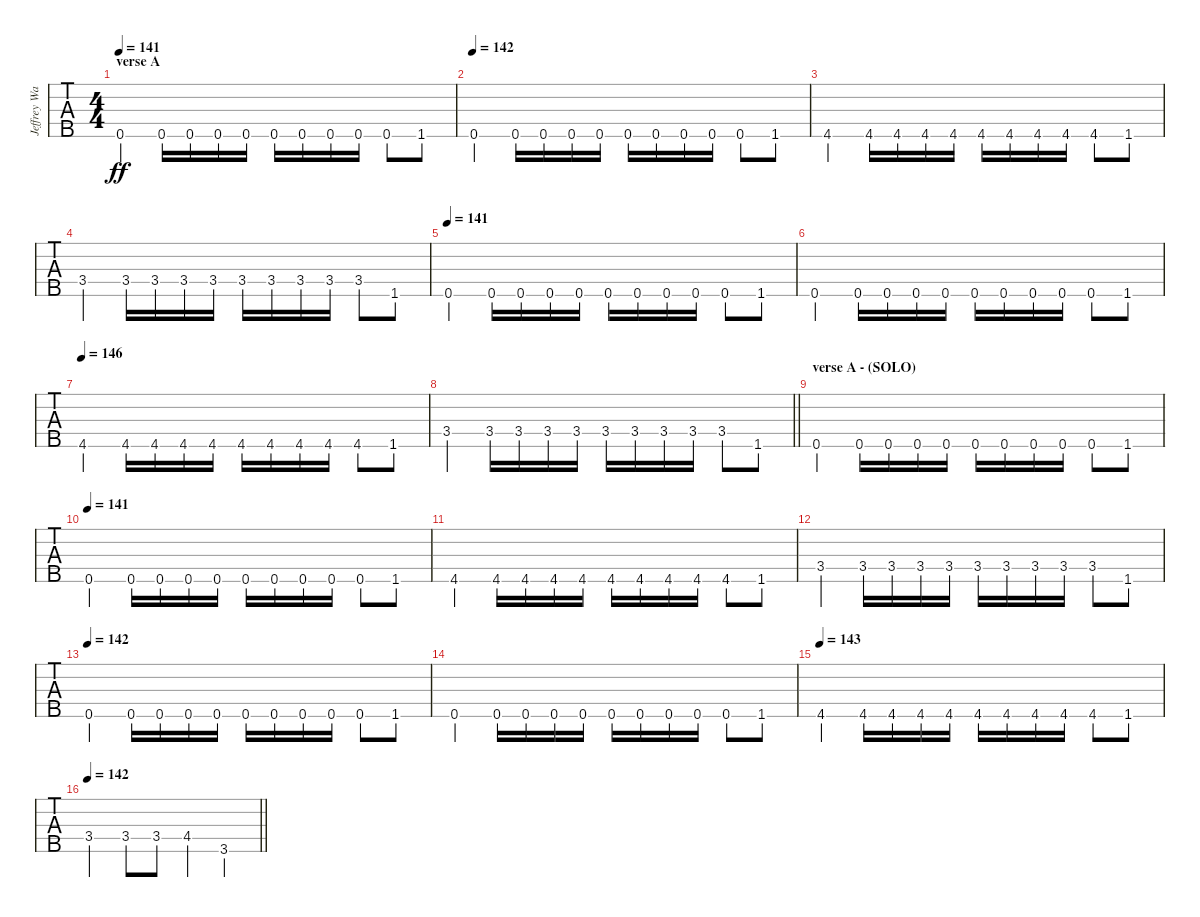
\track ("Jeffrey Walker" "Jeffrey Wa") {instrument electricbasspick}
\staff {tabs}
\tuning (G2 D2 A1 E1 B0) {hide}
\ts (4 4)
\section ("" "verse A")
\tempo 141
\clef f4
\ks c
0.5.4{dy ff} 0.5.16 0.5.16 0.5.16 0.5.16 0.5.16 0.5.16 0.5.16 0.5.16 0.5.8 1.5.8 |
\tempo 142
0.5.4 0.5.16 0.5.16 0.5.16 0.5.16 0.5.16 0.5.16 0.5.16 0.5.16 0.5.8 1.5.8 |
4.5.4 4.5.16 4.5.16 4.5.16 4.5.16 4.5.16 4.5.16 4.5.16 4.5.16 4.5.8 1.5.8 |
3.4.4 3.4.16 3.4.16 3.4.16 3.4.16 3.4.16 3.4.16 3.4.16 3.4.16 3.4.8 1.5.8 |
\tempo 141
0.5.4 0.5.16 0.5.16 0.5.16 0.5.16 0.5.16 0.5.16 0.5.16 0.5.16 0.5.8 1.5.8 |
0.5.4 0.5.16 0.5.16 0.5.16 0.5.16 0.5.16 0.5.16 0.5.16 0.5.16 0.5.8 1.5.8 |
\tempo 146
4.5.4 4.5.16 4.5.16 4.5.16 4.5.16 4.5.16 4.5.16 4.5.16 4.5.16 4.5.8 1.5.8 |
\barLineRight lightlight
3.4.4 3.4.16 3.4.16 3.4.16 3.4.16 3.4.16 3.4.16 3.4.16 3.4.16 3.4.8 1.5.8 |
\section ("" "verse A - (SOLO)")
0.5.4 0.5.16 0.5.16 0.5.16 0.5.16 0.5.16 0.5.16 0.5.16 0.5.16 0.5.8 1.5.8 |
\tempo 141
0.5.4 0.5.16 0.5.16 0.5.16 0.5.16 0.5.16 0.5.16 0.5.16 0.5.16 0.5.8 1.5.8 |
4.5.4 4.5.16 4.5.16 4.5.16 4.5.16 4.5.16 4.5.16 4.5.16 4.5.16 4.5.8 1.5.8 |
3.4.4 3.4.16 3.4.16 3.4.16 3.4.16 3.4.16 3.4.16 3.4.16 3.4.16 3.4.8 1.5.8 |
\tempo 142
0.5.4 0.5.16 0.5.16 0.5.16 0.5.16 0.5.16 0.5.16 0.5.16 0.5.16 0.5.8 1.5.8 |
0.5.4 0.5.16 0.5.16 0.5.16 0.5.16 0.5.16 0.5.16 0.5.16 0.5.16 0.5.8 1.5.8 |
\tempo 143
4.5.4 4.5.16 4.5.16 4.5.16 4.5.16 4.5.16 4.5.16 4.5.16 4.5.16 4.5.8 1.5.8 |
\tempo 142
\barLineRight lightlight
3.4.4 3.4.8 3.4.8 4.4.4 3.5.4
